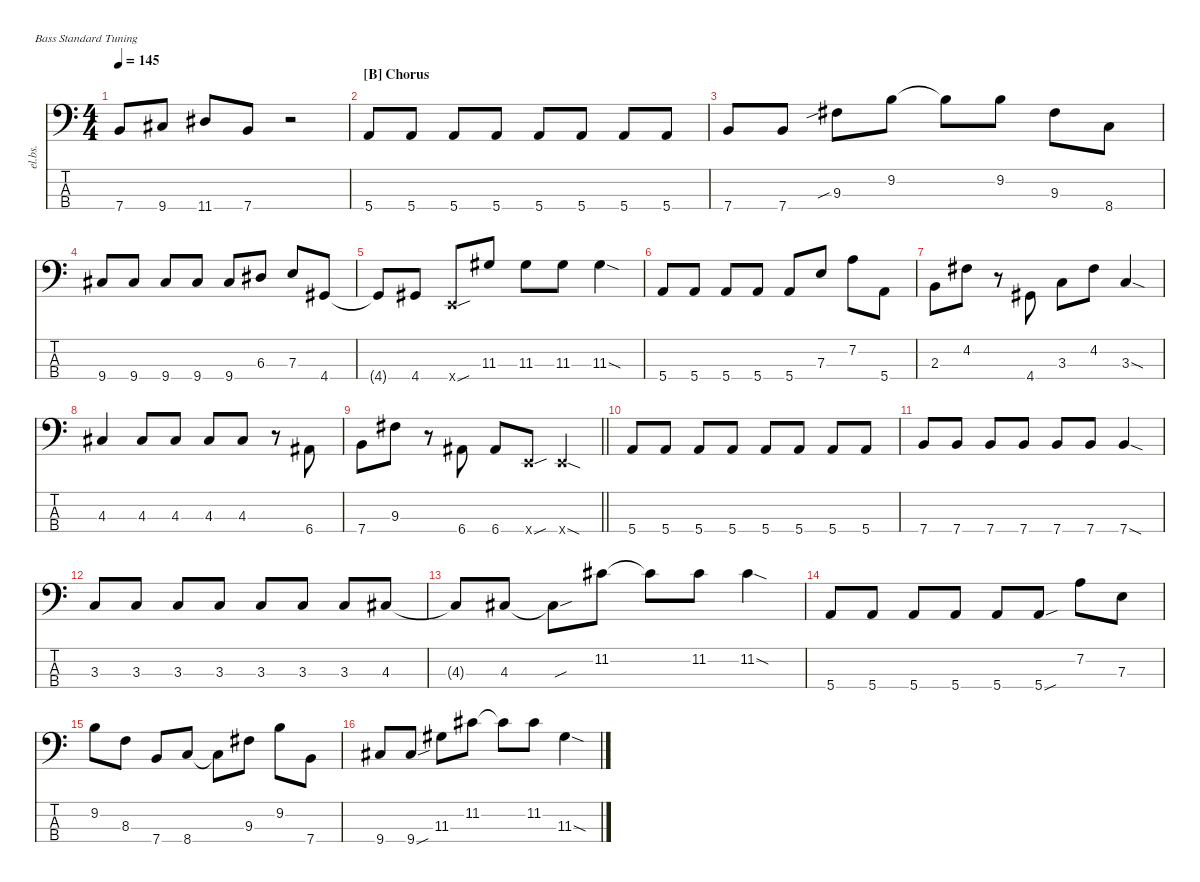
\defaultSystemsLayout 4
\hideDynamics
\bracketExtendMode nobrackets
\track ("Electric Bass" "el.bs.") {mute instrument electricbassfinger}
\staff {score tabs}
\tuning (G2 D2 A1 E1)
\ts (4 4)
\tempo 145
\clef f4
\ks c
7.4{t}.8{dy mf beam Up} 9.4{acc #}.8{beam Up} 11.4{acc #}.8{beam Up} 7.4.8{beam Up} r.2{beam Down} |
\section ("B" "Chorus")
5.4.8{beam Up} 5.4.8{beam Up} 5.4.8{beam Up} 5.4.8{beam Up} 5.4.8{beam Up} 5.4.8{beam Up} 5.4.8{beam Up} 5.4.8{beam Up} |
7.4.8{beam Up} 7.4.8{beam Up} 9.3{sib acc #}.8{beam Down} 9.2.8{beam Down} 9.2{t}.8{beam Down} 9.2.8{beam Down} 9.3{acc #}.8{beam Down} 8.4.8{beam Down} |
9.4{acc #}.8{beam Up} 9.4{acc #}.8{beam Up} 9.4{acc #}.8{beam Up} 9.4{acc #}.8{beam Up} 9.4{acc #}.8{beam Up} 6.3{acc #}.8{beam Up} 7.3.8{beam Up} 4.4{acc #}.8{beam Up} |
4.4{t acc #}.8{beam Up} 4.4{acc #}.8{beam Up} 0.4{sou x}.8{beam Up} 11.3{acc #}.8{beam Up} 11.3{acc #}.8{beam Down} 11.3{acc #}.8{beam Down} 11.3{sod acc #}.4{beam Down} |
5.4.8{beam Up} 5.4.8{beam Up} 5.4.8{beam Up} 5.4.8{beam Up} 5.4.8{beam Up} 7.3.8{beam Up} 7.2.8{beam Down} 5.4.8{beam Down} |
2.3.8{beam Down} 4.2{acc #}.8{beam Down} r.8{beam Down} 4.4{acc #}.8{beam Up} 3.3.8{beam Down} 4.2{acc #}.8{beam Down} 3.3{sod}.4{beam Up} |
4.3{acc #}.4{beam Up} 4.3{acc #}.8{beam Up} 4.3{acc #}.8{beam Up} 4.3{acc #}.8{beam Up} 4.3{acc #}.8{beam Up} r.8{beam Down} 6.4{acc #}.8{beam Up} |
\barLineRight lightlight
7.4.8{beam Down} 9.3{acc #}.8{beam Down} r.8{beam Down} 6.4{acc #}.8{beam Up} 6.4{acc #}.8{beam Up} 0.4{sou x}.8{beam Up} 0.4{sod x}.4{beam Up} |
5.4.8{beam Up} 5.4.8{beam Up} 5.4.8{beam Up} 5.4.8{beam Up} 5.4.8{beam Up} 5.4.8{beam Up} 5.4.8{beam Up} 5.4.8{beam Up} |
7.4.8{beam Up} 7.4.8{beam Up} 7.4.8{beam Up} 7.4.8{beam Up} 7.4.8{beam Up} 7.4.8{beam Up} 7.4{sod}.4{beam Up} |
3.3.8{beam Up} 3.3.8{beam Up} 3.3.8{beam Up} 3.3.8{beam Up} 3.3.8{beam Up} 3.3.8{beam Up} 3.3.8{beam Up} 4.3{acc #}.8{beam Up} |
4.3{t acc #}.8{beam Up} 4.3{acc #}.8{beam Up} 4.3{sou t acc #}.8{beam Down} 11.2{acc #}.8{beam Down} 11.2{t acc #}.8{beam Down} 11.2{acc #}.8{beam Down} 11.2{sod acc #}.4{beam Down} |
5.4.8{beam Up} 5.4.8{beam Up} 5.4.8{beam Up} 5.4.8{beam Up} 5.4.8{beam Up} 5.4{sou}.8{beam Up} 7.2.8{beam Down} 7.3.8{beam Down} |
9.2.8{beam Down} 8.3.8{beam Down} 7.4.8{beam Up} 8.4.8{beam Up} 8.4{t}.8{beam Down} 9.3{acc #}.8{beam Down} 9.2.8{beam Down} 7.4.8{beam Down} |
9.4{acc #}.8{beam Up} 9.4{sou acc #}.8{beam Up} 11.3{acc #}.8{beam Down} 11.2{acc #}.8{beam Down} 11.2{t acc #}.8{beam Down} 11.2{acc #}.8{beam Down} 11.3{sod acc #}.4{beam Down}
